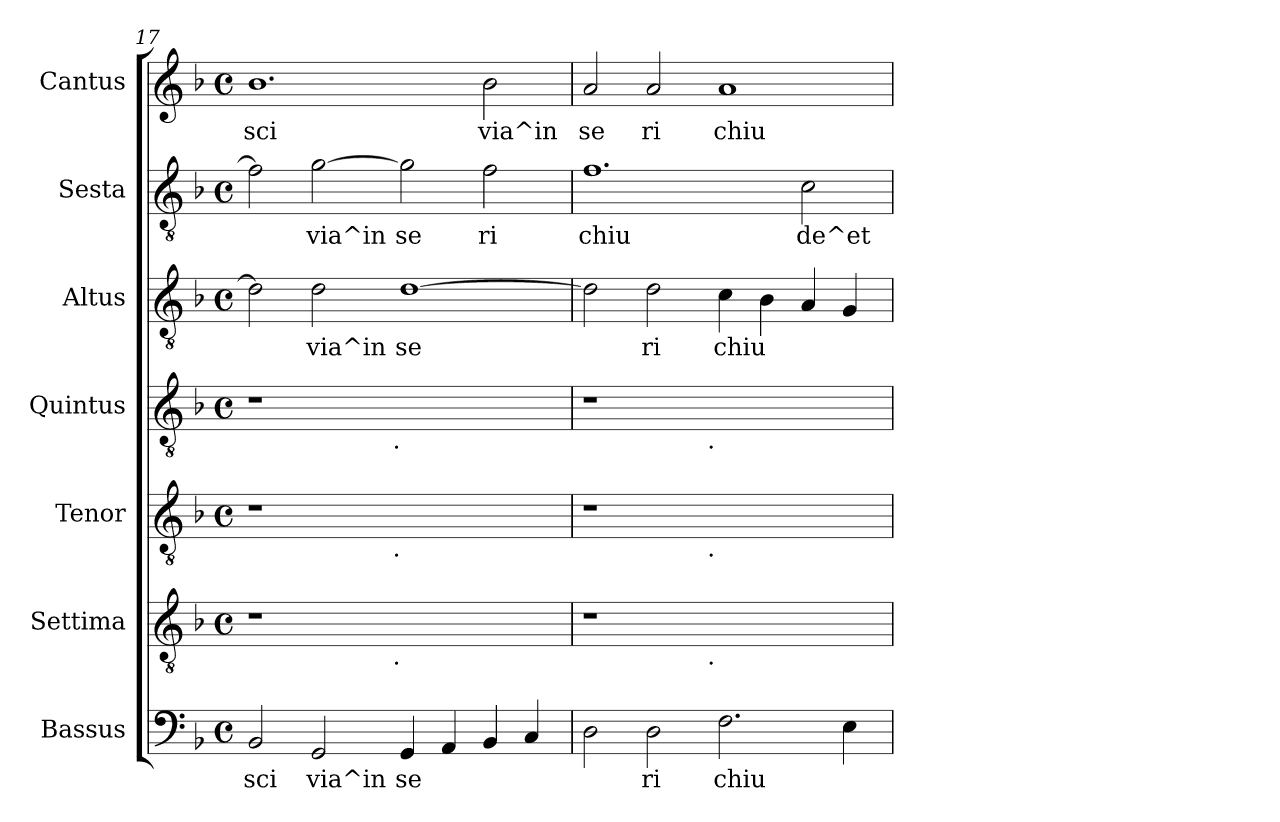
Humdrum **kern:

**kern	**text	**kern	**kern	**kern	**kern	**text	**kern	**text	**kern	**text
*part7	*part7	*part6	*part5	*part4	*part3	*part3	*part2	*part2	*part1	*part1
*staff7	*staff7	*staff6	*staff5	*staff4	*staff3	*staff3	*staff2	*staff2	*staff1	*staff1
*I"Bassus	*	*I"Settima	*I"Tenor	*I"Quintus	*I"Altus	*	*I"Sesta	*	*I"Cantus	*
*clefF4	*	*clefGv2	*clefGv2	*clefGv2	*clefGv2	*	*clefGv2	*	*clefG2	*
*k[b-]	*	*k[b-]	*k[b-]	*k[b-]	*k[b-]	*	*k[b-]	*	*k[b-]	*
*F:	*	*F:	*F:	*F:	*F:	*	*F:	*	*F:	*
*M4/4	*	*M4/4	*M4/4	*M4/4	*M4/4	*	*M4/4	*	*M4/4	*
*met(c)	*	*met(c)	*met(c)	*met(c)	*met(c)	*	*met(c)	*	*met(c)	*
=17	=17	=17	=17	=17	=17	=17	=17	=17	=17	=17
!	!LO:LY:b:cj	!	!	!	!	!LO:LY:b:cj	!	!LO:LY:b:cj	!	!LO:LY:b:cj
*	*	*^	*^	*^	*	*	*	*	*	*
2BB-/	sci	1r	2ryy	1r	2ryy	1r	2ryy	2d\]	.	2f\]	.	1.b-	sci
!	!LO:LY:b:cj	!	!	!	!	!	!	!	!LO:LY:b:cj	!	!LO:LY:b:cj	!	!
2GG/	via^in	.	4ryy	.	4ryy	.	4ryy	2d\	via^in	[<2g\	via^in	.	.
.	.	.	8...ryy	.	8...ryy	.	8...ryy	.	.	.	.	.	.
!	!	!	!	!	!	!	!LO:TX:b:t=.	!	!	!	!	!	!
!	!	!	!	!	!LO:TX:b:t=.	!	!	!	!	!	!	!	!
!	!	!	!LO:TX:b:t=.	!	!	!	!	!	!	!	!	!	!
.	.	.	1ryy	.	1ryy	.	1ryy	.	.	.	.	.	.
!	!LO:LY:b:cj	!	!	!	!	!	!	!	!LO:LY:b:cj	!	!LO:LY:b:cj	!	!
4GG/	se	1ryy	.	1ryy	.	1ryy	.	[>1d	se	2g\]	se	.	.
!	!LO:LY:b:cj	!	!	!	!	!	!	!	!	!	!	!	!
4AA/	.	.	.	.	.	.	.	.	.	.	.	.	.
!	!LO:LY:b:cj	!	!	!	!	!	!	!	!	!	!LO:LY:b:cj	!	!LO:LY:b:cj
4BB-/	.	.	.	.	.	.	.	.	.	2f\	ri	2b-\	via^in
!	!LO:LY:b:cj	!	!	!	!	!	!	!	!	!	!	!	!
4C/	.	.	.	.	.	.	.	.	.	.	.	.	.
.	.	.	64ryy	.	64ryy	.	64ryy	.	.	.	.	.	.
=18	=18	=18	=18	=18	=18	=18	=18	=18	=18	=18	=18	=18	=18
!	!LO:LY:b:cj	!	!	!	!	!	!	!	!LO:LY:b:cj	!	!LO:LY:b:cj	!	!LO:LY:b:cj
2D\	.	1r	2ryy	1r	2ryy	1r	2ryy	2d\]	.	1.f	chiu	2a/	se
!	!LO:LY:b:cj	!	!	!	!	!	!	!	!LO:LY:b:cj	!	!	!	!LO:LY:b:cj
2D\	ri	.	4...ryy	.	4...ryy	.	4...ryy	2d\	ri	.	.	2a/	ri
!	!	!	!	!	!	!	!LO:TX:b:t=.	!	!	!	!	!	!
!	!	!	!	!	!LO:TX:b:t=.	!	!	!	!	!	!	!	!
!	!	!	!LO:TX:b:t=.	!	!	!	!	!	!	!	!	!	!
.	.	.	1ryy	.	1ryy	.	1ryy	.	.	.	.	.	.
!	!LO:LY:b:cj	!	!	!	!	!	!	!	!LO:LY:b:cj	!	!	!	!LO:LY:b:cj
2.F\	chiu	1ryy	.	1ryy	.	1ryy	.	4c\	chiu	.	.	1a	chiu
!	!	!	!	!	!	!	!	!	!LO:LY:b:cj	!	!	!	!
.	.	.	.	.	.	.	.	4B-\	.	.	.	.	.
!	!	!	!	!	!	!	!	!	!LO:LY:b:cj	!	!LO:LY:b:cj	!	!
.	.	.	.	.	.	.	.	4A/	.	2c\	de^et	.	.
!	!LO:LY:b:cj	!	!	!	!	!	!	!	!LO:LY:b:cj	!	!	!	!
4E\	.	.	.	.	.	.	.	4G/	.	.	.	.	.
.	.	.	32ryy	.	32ryy	.	32ryy	.	.	.	.	.	.
*	*	*v	*v	*	*	*v	*v	*	*	*	*	*	*
*	*	*	*v	*v	*	*	*	*	*	*	*
=	=	=	=	=	=	=	=	=	=	=
*-	*-	*-	*-	*-	*-	*-	*-	*-	*-	*-
